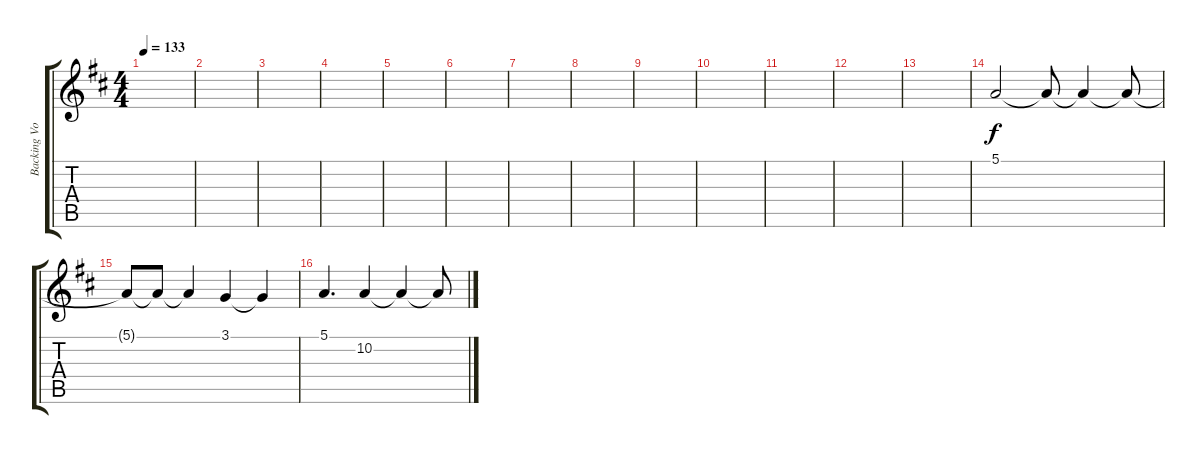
\track ("Backing Vocals" "Backing Vo") {instrument choiraahs}
\staff {score tabs}
\tuning (E4 B3 G3 D3 A2 E2) {hide}
\ts (4 4)
\tempo 133
\clef g2
\ks d
|
|
|
|
|
|
|
|
|
|
|
|
|
5.1.2 5.1{t}.8 5.1{t}.4 5.1{t}.8 |
5.1{t}.8 5.1{t}.8 5.1{t}.4 3.1.4 3.1{t}.4 |
5.1.4{d} 10.2.4 10.2{t}.4 10.2{t}.8
